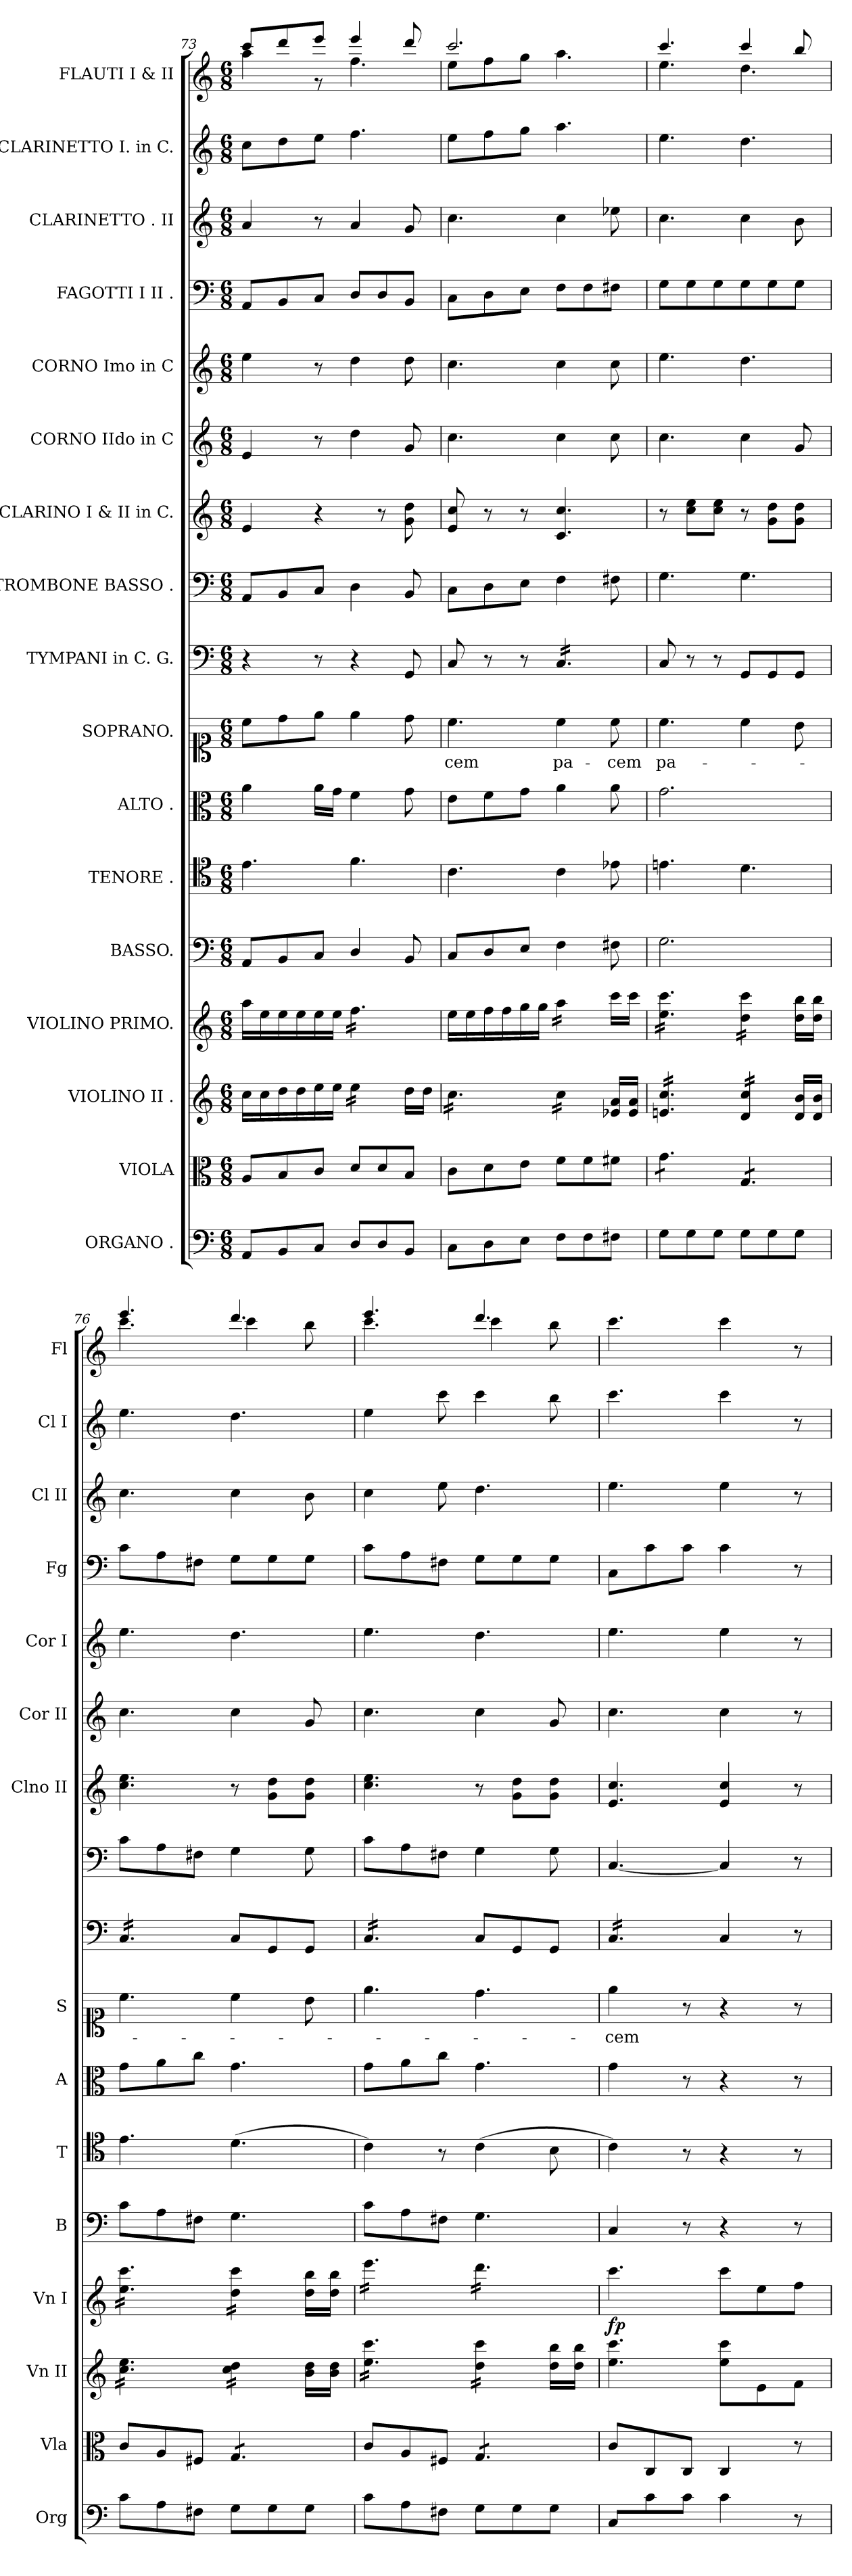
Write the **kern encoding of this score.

**kern	**kern	**kern	**kern	**dynam	**kern	**kern	**kern	**kern	**text	**kern	**kern	**kern	**kern	**kern	**kern	**kern	**kern	**kern
*part17	*part16	*part15	*part14	*part14	*part13	*part12	*part11	*part10	*part10	*part9	*part8	*part7	*part6	*part5	*part4	*part3	*part2	*part1
*staff17	*staff16	*staff15	*staff14	*staff14	*staff13	*staff12	*staff11	*staff10	*staff10	*staff9	*staff8	*staff7	*staff6	*staff5	*staff4	*staff3	*staff2	*staff1
*I"ORGANO .	*I"VIOLA	*I"VIOLINO II .	*I"VIOLINO PRIMO.	*	*I"BASSO.	*I"TENORE .	*I"ALTO .	*I"SOPRANO.	*	*I"TYMPANI in C. G.	*I"TROMBONE BASSO .	*I"CLARINO I & II in C.	*I"CORNO IIdo in C	*I"CORNO Imo in C	*I"FAGOTTI I II .	*I"CLARINETTO . II	*I"CLARINETTO I. in C.	*I"FLAUTI I & II
*I'Org	*I'Vla	*I'Vn II	*I'Vn I	*	*I'B	*I'T	*I'A	*I'S	*	*	*	*I'Clno II	*I'Cor II	*I'Cor I	*I'Fg	*I'Cl II	*I'Cl I	*I'Fl
*clefF4	*clefC3	*clefG2	*clefG2	*	*clefF4	*clefC4	*clefC3	*clefC1	*	*clefF4	*clefF4	*clefG2	*clefG2	*clefG2	*clefF4	*clefG2	*clefG2	*clefG2
*k[]	*k[]	*k[]	*k[]	*	*k[]	*k[]	*k[]	*k[]	*	*k[]	*k[]	*k[]	*k[]	*k[]	*k[]	*k[]	*k[]	*k[]
*C:	*C:	*C:	*C:	*	*C:	*C:	*C:	*C:	*	*C:	*C:	*C:	*C:	*C:	*C:	*C:	*C:	*C:
*M6/8	*M6/8	*M6/8	*M6/8	*	*M6/8	*M6/8	*M6/8	*M6/8	*	*M6/8	*M6/8	*M6/8	*M6/8	*M6/8	*M6/8	*M6/8	*M6/8	*M6/8
=73	=73	=73	=73	=73	=73	=73	=73	=73	=73	=73	=73	=73	=73	=73	=73	=73	=73	=73
*	*	*	*	*	*	*	*	*	*	*	*	*	*	*	*	*	*	*^
8AAL	8AL	16ccLL	16aaLL	.	8AAL	4.e	4a	8ccL	.	4r	8AAL	4e	4e	4ee	8AAL	4a	8ccL	8cccL	4aa
.	.	16cc	16ee	.	.	.	.	.	.	.	.	.	.	.	.	.	.	.	.
8BB	8B	16dd	16ee	.	8BB	.	.	8dd	.	.	8BB	.	.	.	8BB	.	8dd	8ddd	.
.	.	16dd	16ee	.	.	.	.	.	.	.	.	.	.	.	.	.	.	.	.
8CJ	8cJ	16ee	16ee	.	8CJ	.	16aLL	8eeJ	.	8r	8CJ	4r	8r	8r	8CJ	8r	8eeJ	8eeeJ	8r
.	.	16eeJJ	16eeJJ	.	.	.	16gJJ	.	.	.	.	.	.	.	.	.	.	.	.
*	*	*tremolo	*	*	*	*	*	*	*	*	*	*	*	*	*	*	*	*	*
*	*	*	*tremolo	*	*	*	*	*	*	*	*	*	*	*	*	*	*	*	*
8DL	8d/L	16eeLL	16ffLL	.	4D/	4.f	4f	4ee	.	4r	4D	.	4dd	4dd	8DL	4a	4.ff	4eee	4.ff
.	.	16ee	16ff	.	.	.	.	.	.	.	.	.	.	.	.	.	.	.	.
8D	8d	16ee	16ff	.	.	.	.	.	.	.	.	8r	.	.	8D	.	.	.	.
.	.	16eeJJ	16ff	.	.	.	.	.	.	.	.	.	.	.	.	.	.	.	.
*	*	*Xtremolo	*	*	*	*	*	*	*	*	*	*	*	*	*	*	*	*	*
8BBJ	8BJ	16ddLL	16ff	.	8BB	.	8g	8dd	.	8GG	8BB	8g 8dd	8g	8dd	8BBJ	8g	.	8ddd	.
.	.	16ddJJ	16ffJJ	.	.	.	.	.	.	.	.	.	.	.	.	.	.	.	.
*	*	*	*Xtremolo	*	*	*	*	*	*	*	*	*	*	*	*	*	*	*	*
=74	=74	=74	=74	=74	=74	=74	=74	=74	=74	=74	=74	=74	=74	=74	=74	=74	=74	=74	=74
*	*	*tremolo	*	*	*	*	*	*	*	*	*	*	*	*	*	*	*	*	*
8CL	8cL	16ccLL	16eeLL	.	8C/L	4.c	8eL	4.cc	-cem	8C	8CL	8e 8cc	4.cc	4.cc	8CL	4.cc	8eeL	2.ccc	8eeL
.	.	16cc	16ee	.	.	.	.	.	.	.	.	.	.	.	.	.	.	.	.
8D	8d	16cc	16ff	.	8D	.	8f	.	.	8r	8D	8r	.	.	8D	.	8ff	.	8ff
.	.	16cc	16ff	.	.	.	.	.	.	.	.	.	.	.	.	.	.	.	.
8EJ	8eJ	16cc	16gg	.	8EJ	.	8gJ	.	.	8r	8EJ	8r	.	.	8EJ	.	8ggJ	.	8ggJ
.	.	16ccJJ	16ggJJ	.	.	.	.	.	.	.	.	.	.	.	.	.	.	.	.
*	*	*	*tremolo	*	*	*	*	*	*	*	*	*	*	*	*	*	*	*	*
*	*	*	*	*	*	*	*	*	*	*tremolo	*	*	*	*	*	*	*	*	*
8FL	8fL	16ccLL	16aaLL	.	4F	4c	4a	4cc	pa-	(<16CLL	4F	4.c 4.cc	4cc	4cc	8FL	4cc	4.aa	.	4.aa
.	.	16cc	16aa	.	.	.	.	.	.	(<16C	.	.	.	.	.	.	.	.	.
8F	8f	16cc	16aa	.	.	.	.	.	.	(<16C	.	.	.	.	8F	.	.	.	.
.	.	16ccJJ	16aaJJ	.	.	.	.	.	.	(<16C	.	.	.	.	.	.	.	.	.
*	*	*	*Xtremolo	*	*	*	*	*	*	*	*	*	*	*	*	*	*	*	*
*	*	*Xtremolo	*	*	*	*	*	*	*	*	*	*	*	*	*	*	*	*	*
8F#XJ	8f#XJ	16e-X 16aLL	16cccLL	.	8F#X	8e-X	8a	8cc	-cem	(<16C	8F#X	.	8cc	8cc	8F#XJ	8ee-X	.	.	.
.	.	16e- 16aJJ	16cccJJ	.	.	.	.	.	.	16CJJ	.	.	.	.	.	.	.	.	.
*	*	*	*	*	*	*	*	*	*	*Xtremolo	*	*	*	*	*	*	*	*	*
=75	=75	=75	=75	=75	=75	=75	=75	=75	=75	=75	=75	=75	=75	=75	=75	=75	=75	=75	=75
*	*tremolo	*	*	*	*	*	*	*	*	*	*	*	*	*	*	*	*	*	*
*	*	*tremolo	*	*	*	*	*	*	*	*	*	*	*	*	*	*	*	*	*
*	*	*	*tremolo	*	*	*	*	*	*	*	*	*	*	*	*	*	*	*	*
8GL	8gL	16en 16ccLL	16ee 16cccLL	.	2.G	4.en	2.g	4.cc	pa-	8C)	4.G	8r	4.cc	4.ee	8GL	4.cc	4.ee	4.ccc	4.ee
.	.	16en 16cc	16ee 16ccc	.	.	.	.	.	.	.	.	.	.	.	.	.	.	.	.
8G	8g	16en 16cc	16ee 16ccc	.	.	.	.	.	.	8r	.	8cc 8eeL	.	.	8G	.	.	.	.
.	.	16en 16cc	16ee 16ccc	.	.	.	.	.	.	.	.	.	.	.	.	.	.	.	.
8GJ	8gJ	16en 16cc	16ee 16ccc	.	.	.	.	.	.	8r	.	8cc 8eeJ	.	.	8G	.	.	.	.
.	.	16en 16ccJJ	16ee 16cccJJ	.	.	.	.	.	.	.	.	.	.	.	.	.	.	.	.
8GL	8GL	16d 16ccLL	16dd 16cccLL	.	.	4.d	.	4cc	.	8GGL	4.G	8r	4cc	4.dd	8G	4cc	4.dd	4ccc	4.dd
.	.	16d 16cc	16dd 16ccc	.	.	.	.	.	.	.	.	.	.	.	.	.	.	.	.
8G	8G	16d 16cc	16dd 16ccc	.	.	.	.	.	.	8GG	.	8g 8ddL	.	.	8G	.	.	.	.
.	.	16d 16ccJJ	16dd 16cccJJ	.	.	.	.	.	.	.	.	.	.	.	.	.	.	.	.
*	*	*	*Xtremolo	*	*	*	*	*	*	*	*	*	*	*	*	*	*	*	*
*	*	*Xtremolo	*	*	*	*	*	*	*	*	*	*	*	*	*	*	*	*	*
8GJ	8GJ	16d 16bLL	16dd 16bbLL	.	.	.	.	8b	.	8GGJ	.	8g 8ddJ	8g	.	8GJ	8b	.	8bb	.
*	*Xtremolo	*	*	*	*	*	*	*	*	*	*	*	*	*	*	*	*	*	*
.	.	16d 16bJJ	16dd 16bbJJ	.	.	.	.	.	.	.	.	.	.	.	.	.	.	.	.
=76	=76	=76	=76	=76	=76	=76	=76	=76	=76	=76	=76	=76	=76	=76	=76	=76	=76	=76	=76
*	*	*tremolo	*	*	*	*	*	*	*	*	*	*	*	*	*	*	*	*	*
*	*	*	*tremolo	*	*	*	*	*	*	*	*	*	*	*	*	*	*	*	*
*	*	*	*	*	*	*	*	*	*	*tremolo	*	*	*	*	*	*	*	*	*
8cL	8cL	16cc 16eeLL	16ee 16cccLL	.	8cL	4.e	8gL	4.cc	.	16CLL	8cL	4.cc 4.ee	4.cc	4.ee	8cL	4.cc	4.ee	4.eee	4.ccc
.	.	16cc 16ee	16ee 16ccc	.	.	.	.	.	.	16C	.	.	.	.	.	.	.	.	.
8A	8A	16cc 16ee	16ee 16ccc	.	8A	.	8a	.	.	16C	8A	.	.	.	8A	.	.	.	.
.	.	16cc 16ee	16ee 16ccc	.	.	.	.	.	.	16C	.	.	.	.	.	.	.	.	.
8F#XJ	8F#XJ	16cc 16ee	16ee 16ccc	.	8F#XJ	.	8ccJ	.	.	16C	8F#XJ	.	.	.	8F#XJ	.	.	.	.
.	.	16cc 16eeJJ	16ee 16cccJJ	.	.	.	.	.	.	16CJJ	.	.	.	.	.	.	.	.	.
*	*	*	*	*	*	*	*	*	*	*Xtremolo	*	*	*	*	*	*	*	*	*
*	*tremolo	*	*	*	*	*	*	*	*	*	*	*	*	*	*	*	*	*	*
8GL	8GL	16cc 16ddLL	16dd 16cccLL	.	4.G	(>4.d	4.g	4cc	.	8CL	4G	8r	4cc	4.dd	8GL	4cc	4.dd	4.ddd	4ccc
.	.	16cc 16dd	16dd 16ccc	.	.	.	.	.	.	.	.	.	.	.	.	.	.	.	.
8G	8G	16cc 16dd	16dd 16ccc	.	.	.	.	.	.	8GG	.	8g 8ddL	.	.	8G	.	.	.	.
.	.	16cc 16ddJJ	16dd 16cccJJ	.	.	.	.	.	.	.	.	.	.	.	.	.	.	.	.
*	*	*	*Xtremolo	*	*	*	*	*	*	*	*	*	*	*	*	*	*	*	*
*	*	*Xtremolo	*	*	*	*	*	*	*	*	*	*	*	*	*	*	*	*	*
8GJ	8GJ	16b 16ddLL	16dd 16bbLL	.	.	.	.	8b	.	8GGJ	8G	8g 8ddJ	8g	.	8GJ	8b	.	.	8bb
*	*Xtremolo	*	*	*	*	*	*	*	*	*	*	*	*	*	*	*	*	*	*
.	.	16b 16ddJJ	16dd 16bbJJ	.	.	.	.	.	.	.	.	.	.	.	.	.	.	.	.
=77	=77	=77	=77	=77	=77	=77	=77	=77	=77	=77	=77	=77	=77	=77	=77	=77	=77	=77	=77
*	*	*tremolo	*	*	*	*	*	*	*	*	*	*	*	*	*	*	*	*	*
*	*	*	*tremolo	*	*	*	*	*	*	*	*	*	*	*	*	*	*	*	*
*	*	*	*	*	*	*	*	*	*	*tremolo	*	*	*	*	*	*	*	*	*
8cL	8cL	16ee 16cccLL	(>16eeeLL	.	8cL	4c)	8gL	4.ee	.	16CLL	8cL	4.cc 4.ee	4.cc	4.ee	8cL	4cc	4ee	4.eee	4.ccc
.	.	16ee 16ccc	(>16eee	.	.	.	.	.	.	16C	.	.	.	.	.	.	.	.	.
8A	8A	16ee 16ccc	(>16eee	.	8A	.	8a	.	.	16C	8A	.	.	.	8A	.	.	.	.
.	.	16ee 16ccc	(>16eee	.	.	.	.	.	.	16C	.	.	.	.	.	.	.	.	.
8F#XJ	8F#XJ	16ee 16ccc	(>16eee	.	8F#XJ	8r	8ccJ	.	.	16C	8F#XJ	.	.	.	8F#XJ	8ee	8ccc	.	.
.	.	16ee 16cccJJ	16eeeJJ	.	.	.	.	.	.	16CJJ	.	.	.	.	.	.	.	.	.
*	*	*	*	*	*	*	*	*	*	*Xtremolo	*	*	*	*	*	*	*	*	*
*	*tremolo	*	*	*	*	*	*	*	*	*	*	*	*	*	*	*	*	*	*
8GL	8GL	16dd 16cccLL	16dddLL	.	4.G	(>4c	4.g	4.dd	.	8CL	4G	8r	4cc	4.dd	8GL	4.dd	4ccc	4.ddd	4ccc
.	.	16dd 16ccc	16ddd	.	.	.	.	.	.	.	.	.	.	.	.	.	.	.	.
8G	8G	16dd 16ccc	16ddd	.	.	.	.	.	.	8GG	.	8g 8ddL	.	.	8G	.	.	.	.
.	.	16dd 16cccJJ	16ddd	.	.	.	.	.	.	.	.	.	.	.	.	.	.	.	.
*	*	*Xtremolo	*	*	*	*	*	*	*	*	*	*	*	*	*	*	*	*	*
8GJ	8GJ	16dd 16bbLL	16ddd	.	.	8B	.	.	.	8GGJ	8G	8g 8ddJ	8g	.	8GJ	.	8bb	.	8bb
*	*Xtremolo	*	*	*	*	*	*	*	*	*	*	*	*	*	*	*	*	*	*
.	.	16dd 16bbJJ	16dddJJ	.	.	.	.	.	.	.	.	.	.	.	.	.	.	.	.
*	*	*	*Xtremolo	*	*	*	*	*	*	*	*	*	*	*	*	*	*	*	*
*	*	*	*	*	*	*	*	*	*	*	*	*	*	*	*	*	*	*v	*v
=78	=78	=78	=78	=78	=78	=78	=78	=78	=78	=78	=78	=78	=78	=78	=78	=78	=78	=78
*	*	*	*	*	*	*	*	*	*	*tremolo	*	*	*	*	*	*	*	*
8C/L	8c\L	4.ee 4.ccc	4.ccc)	fp	4C	4c)	4g	4ee	-cem	16CLL	[4.C	4.e 4.cc	4.cc	4.ee	8CL	4.ee	4.ccc	4.ccc
.	.	.	.	.	.	.	.	.	.	16C	.	.	.	.	.	.	.	.
8c\	8C/	.	.	.	.	.	.	.	.	16C	.	.	.	.	8c	.	.	.
.	.	.	.	.	.	.	.	.	.	16C	.	.	.	.	.	.	.	.
8cJ	8CJ	.	.	.	8r	8r	8r	8r	.	16C	.	.	.	.	8cJ	.	.	.
.	.	.	.	.	.	.	.	.	.	16CJJ	.	.	.	.	.	.	.	.
*	*	*	*	*	*	*	*	*	*	*Xtremolo	*	*	*	*	*	*	*	*
4c	4C	8ee 8cccL	8cccL	.	4r	4r	4r	4r	.	4C	4C]	4e 4cc	4cc	4ee	4c	4ee	4ccc	4ccc
.	.	8e	8ee	.	.	.	.	.	.	.	.	.	.	.	.	.	.	.
8r	8r	8fJ	8ffJ	.	8r	8r	8r	8r	.	8r	8r	8r	8r	8r	8r	8r	8r	8r
=	=	=	=	=	=	=	=	=	=	=	=	=	=	=	=	=	=	=
*-	*-	*-	*-	*-	*-	*-	*-	*-	*-	*-	*-	*-	*-	*-	*-	*-	*-	*-
